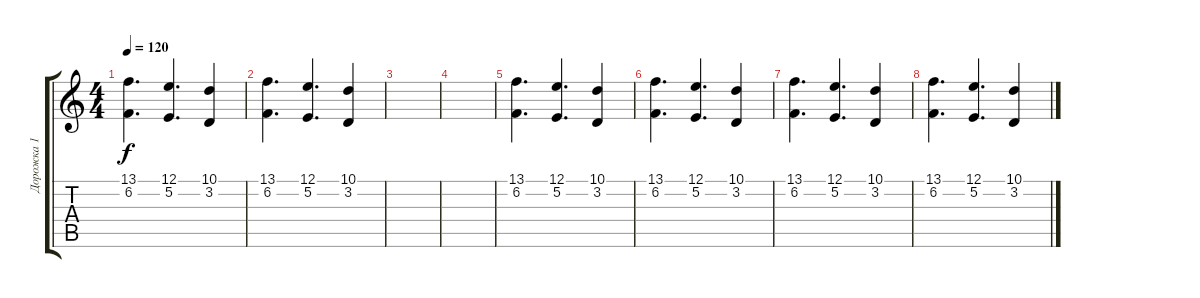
\track ("Дорожка 1" "Дорожка 1") {instrument tubularbells}
\staff {score tabs}
\tuning (E4 B3 G3 D3 A2 E2) {hide}
\ts (4 4)
\tempo 120
\clef g2
\ks c
(13.1 6.2).4{d dy f} (12.1 5.2).4{d} (10.1 3.2).4 |
(13.1 6.2).4{d} (12.1 5.2).4{d} (10.1 3.2).4 |
|
|
(13.1 6.2).4{d} (12.1 5.2).4{d} (10.1 3.2).4 |
(13.1 6.2).4{d} (12.1 5.2).4{d} (10.1 3.2).4 |
(13.1 6.2).4{d} (12.1 5.2).4{d} (10.1 3.2).4 |
(13.1 6.2).4{d} (12.1 5.2).4{d} (10.1 3.2).4
